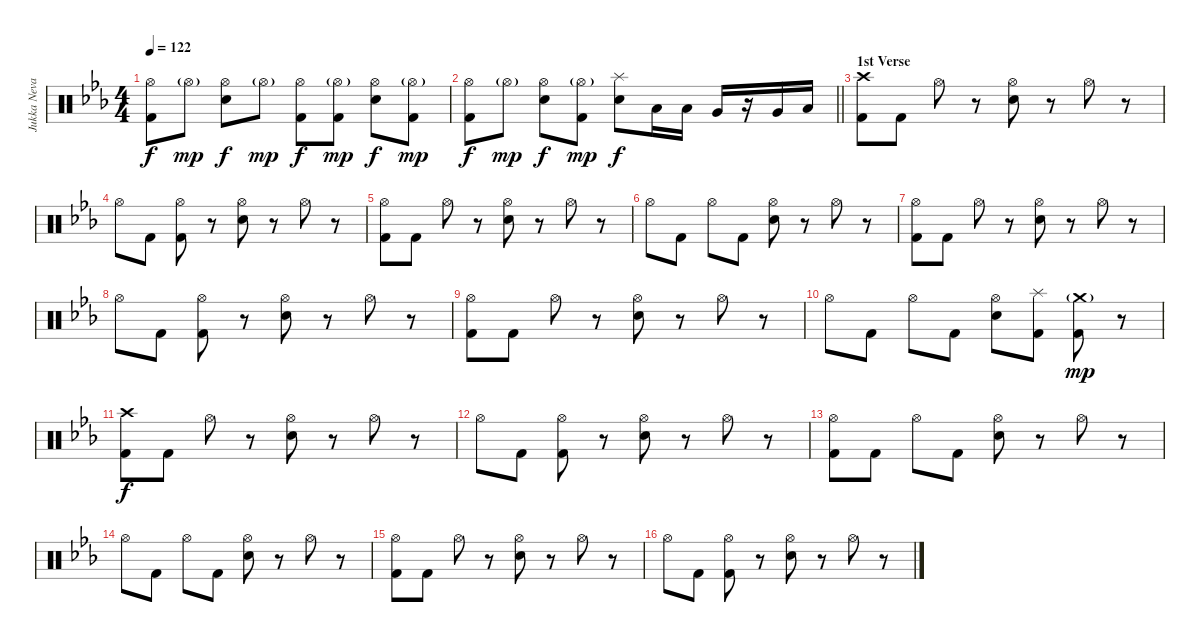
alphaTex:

\track ("Jukka Nevalainen " "Jukka Neva") {instrument percussion}
\staff {score}
\articulation defaults
\ts (4 4)
\tempo 122
\clef neutral
\ks eb
("Hi-Hat (open)" "Kick (hit) 2").8{dy f} "Hi-Hat (open)"{g}.8{dy mp} ("Hi-Hat (open)" "Snare (hit) 2").8{dy f} "Hi-Hat (open)"{g}.8{dy mp} ("Hi-Hat (open)" "Kick (hit) 2").8{dy f} ("Hi-Hat (open)"{g} "Kick (hit) 2").8{dy mp} ("Hi-Hat (open)" "Snare (hit) 2").8{dy f} ("Hi-Hat (open)"{g} "Kick (hit) 2").8{dy mp} |
\barLineRight lightlight
("Hi-Hat (open)" "Kick (hit) 2").8{dy f} "Hi-Hat (open)"{g}.8{dy mp} ("Hi-Hat (open)" "Snare (hit) 2").8{dy f} ("Hi-Hat (open)"{g} "Kick (hit) 2").8{dy mp} ("Splash (hit)" "Snare (hit) 2").8{dy f} "Low Tom (hit)".16 "Low Tom (hit)".16 "Very Low Tom (hit)".16 r.16 "Very Low Tom (hit)".16 "Low Floor Tom (hit)".16 |
\section ("" "1st Verse")
("Crash high (hit)" "Kick (hit) 2").8 "Kick (hit) 2".8 "Hi-Hat (open)".8 r.8 ("Hi-Hat (open)" "Snare (hit) 2").8 r.8 "Hi-Hat (open)".8 r.8 |
"Hi-Hat (open)".8 "Kick (hit) 2".8 ("Hi-Hat (open)" "Kick (hit) 2").8 r.8 ("Hi-Hat (open)" "Snare (hit) 2").8 r.8 "Hi-Hat (open)".8 r.8 |
("Hi-Hat (open)" "Kick (hit) 2").8 "Kick (hit) 2".8 "Hi-Hat (open)".8 r.8 ("Hi-Hat (open)" "Snare (hit) 2").8 r.8 "Hi-Hat (open)".8 r.8 |
"Hi-Hat (open)".8 "Kick (hit) 2".8 "Hi-Hat (open)".8 "Kick (hit) 2".8 ("Hi-Hat (open)" "Snare (hit) 2").8 r.8 "Hi-Hat (open)".8 r.8 |
("Hi-Hat (open)" "Kick (hit) 2").8 "Kick (hit) 2".8 "Hi-Hat (open)".8 r.8 ("Hi-Hat (open)" "Snare (hit) 2").8 r.8 "Hi-Hat (open)".8 r.8 |
"Hi-Hat (open)".8 "Kick (hit) 2".8 ("Hi-Hat (open)" "Kick (hit) 2").8 r.8 ("Hi-Hat (open)" "Snare (hit) 2").8 r.8 "Hi-Hat (open)".8 r.8 |
("Hi-Hat (open)" "Kick (hit) 2").8 "Kick (hit) 2".8 "Hi-Hat (open)".8 r.8 ("Hi-Hat (open)" "Snare (hit) 2").8 r.8 "Hi-Hat (open)".8 r.8 |
"Hi-Hat (open)".8 "Kick (hit) 2".8 "Hi-Hat (open)".8 "Kick (hit) 2".8 ("Hi-Hat (open)" "Snare (hit) 2").8 ("Splash (hit)" "Kick (hit) 2").8 ("Crash medium (hit)"{g} "Kick (hit) 2").8{dy mp} r.8 |
("Crash high (hit)" "Kick (hit) 2").8{dy f} "Kick (hit) 2".8 "Hi-Hat (open)".8 r.8 ("Hi-Hat (open)" "Snare (hit) 2").8 r.8 "Hi-Hat (open)".8 r.8 |
"Hi-Hat (open)".8 "Kick (hit) 2".8 ("Hi-Hat (open)" "Kick (hit) 2").8 r.8 ("Hi-Hat (open)" "Snare (hit) 2").8 r.8 "Hi-Hat (open)".8 r.8 |
("Hi-Hat (open)" "Kick (hit) 2").8 "Kick (hit) 2".8 "Hi-Hat (open)".8 "Kick (hit) 2".8 ("Hi-Hat (open)" "Snare (hit) 2").8 r.8 "Hi-Hat (open)".8 r.8 |
"Hi-Hat (open)".8 "Kick (hit) 2".8 "Hi-Hat (open)".8 "Kick (hit) 2".8 ("Hi-Hat (open)" "Snare (hit) 2").8 r.8 "Hi-Hat (open)".8 r.8 |
("Hi-Hat (open)" "Kick (hit) 2").8 "Kick (hit) 2".8 "Hi-Hat (open)".8 r.8 ("Hi-Hat (open)" "Snare (hit) 2").8 r.8 "Hi-Hat (open)".8 r.8 |
"Hi-Hat (open)".8 "Kick (hit) 2".8 ("Hi-Hat (open)" "Kick (hit) 2").8 r.8 ("Hi-Hat (open)" "Snare (hit) 2").8 r.8 "Hi-Hat (open)".8 r.8
